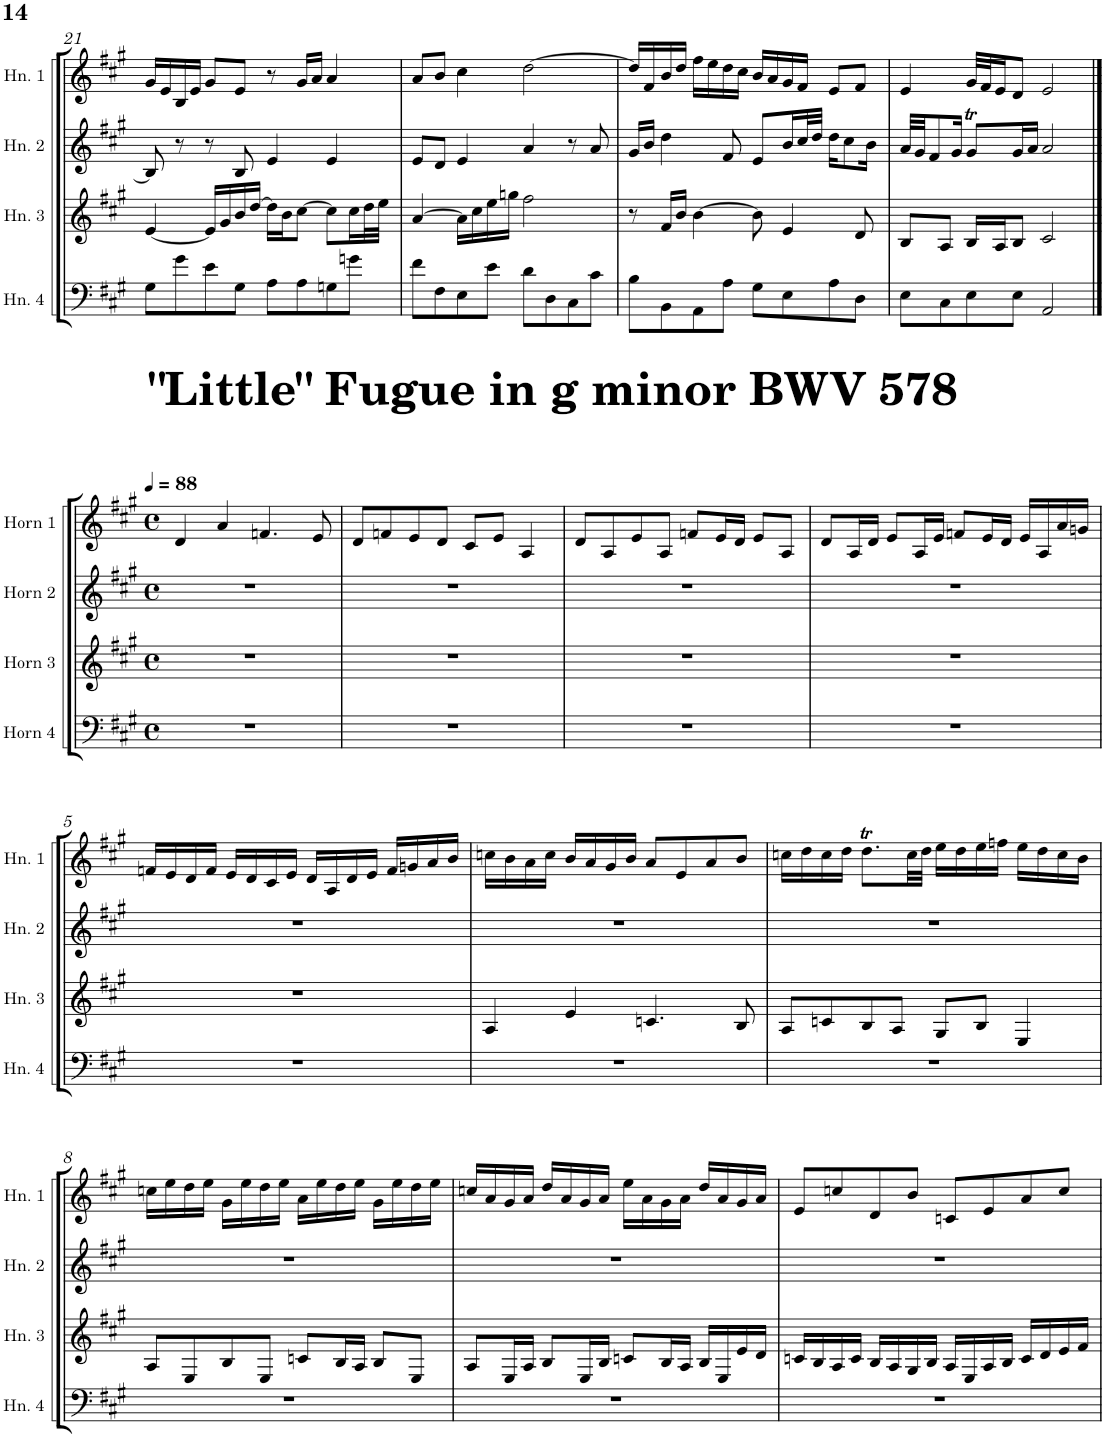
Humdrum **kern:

**kern	**kern	**kern	**kern
*part4	*part3	*part2	*part1
*staff4	*staff3	*staff2	*staff1
*I"Horn 4	*I"Horn 3	*I"Horn 2	*I"Horn 1
*I'Hn. 4	*I'Hn. 3	*I'Hn. 2	*I'Hn. 1
!!LO:PB:g=z
*clefF4	*clefG2	*clefG2	*clefG2
*Trd4c7	*Trd4c7	*Trd4c7	*Trd4c7
*k[f#c#g#]	*k[f#c#g#]	*k[f#c#g#]	*k[f#c#g#]
*M4/4	*M4/4	*M4/4	*M4/4
*met(c)	*met(c)	*met(c)	*met(c)
=21	=21	=21	=21
8G#\L	[4e/	8B/]	16g#/LL
.	.	.	16e/
8g#\	.	8r	16B/
.	.	.	16e/JJ
8e\	16e/LL]	8r	8g#/L
.	16g#/	.	.
8G#\J	16b/	8B/	8e/J
.	[16dd/JJ	.	.
8A\L	16dd\LL]	4e/	8r
.	16b\J	.	.
8A\	[8cc#\J	.	16g#/LL
.	.	.	16a/JJ
8Gn\	8cc#\L]	4e/	4a/
8gn\J	16cc#\L	.	.
.	32dd\L	.	.
.	32ee\JJJ	.	.
=22	=22	=22	=22
8f#\L	[4a/	8e/L	8a/L
8F#\	.	8d/J	8b/J
8E\	16a\LL]	4e/	4cc#\
.	16cc#\	.	.
8e\J	16ee\	.	.
.	16ggn\JJ	.	.
8d\L	2ff#\	4a/	[2dd\
8D\	.	.	.
8C#\	.	8r	.
8c#\J	.	8a/	.
=23	=23	=23	=23
8B\L	8r	16g#/LL	16dd/LL]
.	.	16b/JJ	16f#/
8BB\	16f#/LL	4dd\	16b/
.	16b/JJ	.	16dd/JJ
8AA\	[4b\	.	16ff#\LL
.	.	.	16ee\
8A\J	.	8f#/	16dd\
.	.	.	16cc#\JJ
8G#\L	8b\]	8e/L	16b/LL
.	.	.	16a/
8E\	4e/	16b/L	16g#/
.	.	32cc#/L	16f#/JJ
.	.	32dd/JJJ	.
8A\	.	16dd\KL	8e/L
.	.	8cc#\	.
8D\J	8d/	.	8f#/J
.	.	16b\Jk	.
=24	=24	=24	=24
8E\L	8B/L	32a/LLL	4e/
.	.	32g#/JJ	.
.	.	8f#/	.
8C#\	8A/J	.	.
.	.	16g#/Jk	.
8E\	16B/LL	8g#t/L	32g#/LLL
.	.	.	32f#/J
.	16A/J	.	16e/J
8E\J	8B/J	16g#/L	8d/J
.	.	16a/JJ	.
2AA/	2c#/	2a/	2e/
!!LO:LB:g=z
==1	==1	==1	==1
*M4/4	*M4/4	*M4/4	*M4/4
*met(c)	*met(c)	*met(c)	*met(c)
*	*	*	*MM88
1r	1r	1r	4d/
.	.	.	4a/
.	.	.	4.fn/
.	.	.	8e/
=2	=2	=2	=2
1r	1r	1r	8d/L
.	.	.	8fn/
.	.	.	8e/
.	.	.	8d/J
.	.	.	8c#/L
.	.	.	8e/J
.	.	.	4A/
=3	=3	=3	=3
1r	1r	1r	8d/L
.	.	.	8A/
.	.	.	8e/
.	.	.	8A/J
.	.	.	8fn/L
.	.	.	16e/L
.	.	.	16d/JJ
.	.	.	8e/L
.	.	.	8A/J
=4	=4	=4	=4
1r	1r	1r	8d/L
.	.	.	16A/L
.	.	.	16d/JJ
.	.	.	8e/L
.	.	.	16A/L
.	.	.	16e/JJ
.	.	.	8fn/L
.	.	.	16e/L
.	.	.	16d/JJ
.	.	.	16e/LL
.	.	.	16A/
.	.	.	16a/
.	.	.	16gn/JJ
!!LO:LB:g=z
=5	=5	=5	=5
1r	1r	1r	16fn/LL
.	.	.	16e/
.	.	.	16d/
.	.	.	16f/JJ
.	.	.	16e/LL
.	.	.	16d/
.	.	.	16c#/
.	.	.	16e/JJ
.	.	.	16d/LL
.	.	.	16A/
.	.	.	16d/
.	.	.	16e/JJ
.	.	.	16f/LL
.	.	.	16gn/
.	.	.	16a/
.	.	.	16b/JJ
=6	=6	=6	=6
1r	4A/	1r	16ccn\LL
.	.	.	16b\
.	.	.	16a\
.	.	.	16cc\JJ
.	4e/	.	16b/LL
.	.	.	16a/
.	.	.	16g#/
.	.	.	16b/JJ
.	4.cn/	.	8a/L
.	.	.	8e/
.	.	.	8a/
.	8B/	.	8b/J
=7	=7	=7	=7
1r	8A/L	1r	16ccn\LL
.	.	.	16dd\
.	8cn/	.	16cc\
.	.	.	16dd\JJ
.	8B/	.	8.ddT\L
.	8A/J	.	.
.	.	.	32cc\LL
.	.	.	32dd\JJJ
.	8G#/L	.	16ee\LL
.	.	.	16dd\
.	8B/J	.	16ee\
.	.	.	16ffn\JJ
.	4E/	.	16ee\LL
.	.	.	16dd\
.	.	.	16cc\
.	.	.	16b\JJ
!!LO:LB:g=z
=8	=8	=8	=8
1r	8A/L	1r	16ccn\LL
.	.	.	16ee\
.	8E/	.	16dd\
.	.	.	16ee\JJ
.	8B/	.	16g#\LL
.	.	.	16ee\
.	8E/J	.	16dd\
.	.	.	16ee\JJ
.	8cn/L	.	16a\LL
.	.	.	16ee\
.	16B/L	.	16dd\
.	16A/JJ	.	16ee\JJ
.	8B/L	.	16g#\LL
.	.	.	16ee\
.	8E/J	.	16dd\
.	.	.	16ee\JJ
=9	=9	=9	=9
1r	8A/L	1r	16ccn/LL
.	.	.	16a/
.	16E/L	.	16g#/
.	16A/JJ	.	16a/JJ
.	8B/L	.	16dd/LL
.	.	.	16a/
.	16E/L	.	16g#/
.	16B/JJ	.	16a/JJ
.	8cn/L	.	16ee\LL
.	.	.	16a\
.	16B/L	.	16g#\
.	16A/JJ	.	16a\JJ
.	16B/LL	.	16dd/LL
.	16E/	.	16a/
.	16e/	.	16g#/
.	16d/JJ	.	16a/JJ
=10	=10	=10	=10
1r	16cn/LL	1r	8e/L
.	16B/	.	.
.	16A/	.	8ccn/
.	16c/JJ	.	.
.	16B/LL	.	8d/
.	16A/	.	.
.	16G#/	.	8b/J
.	16B/JJ	.	.
.	16A/LL	.	8cn/L
.	16E/	.	.
.	16A/	.	8e/
.	16B/JJ	.	.
.	16c/LL	.	8a/
.	16d/	.	.
.	16e/	.	8cc/J
.	16f#/JJ	.	.
=	=	=	=
*-	*-	*-	*-
